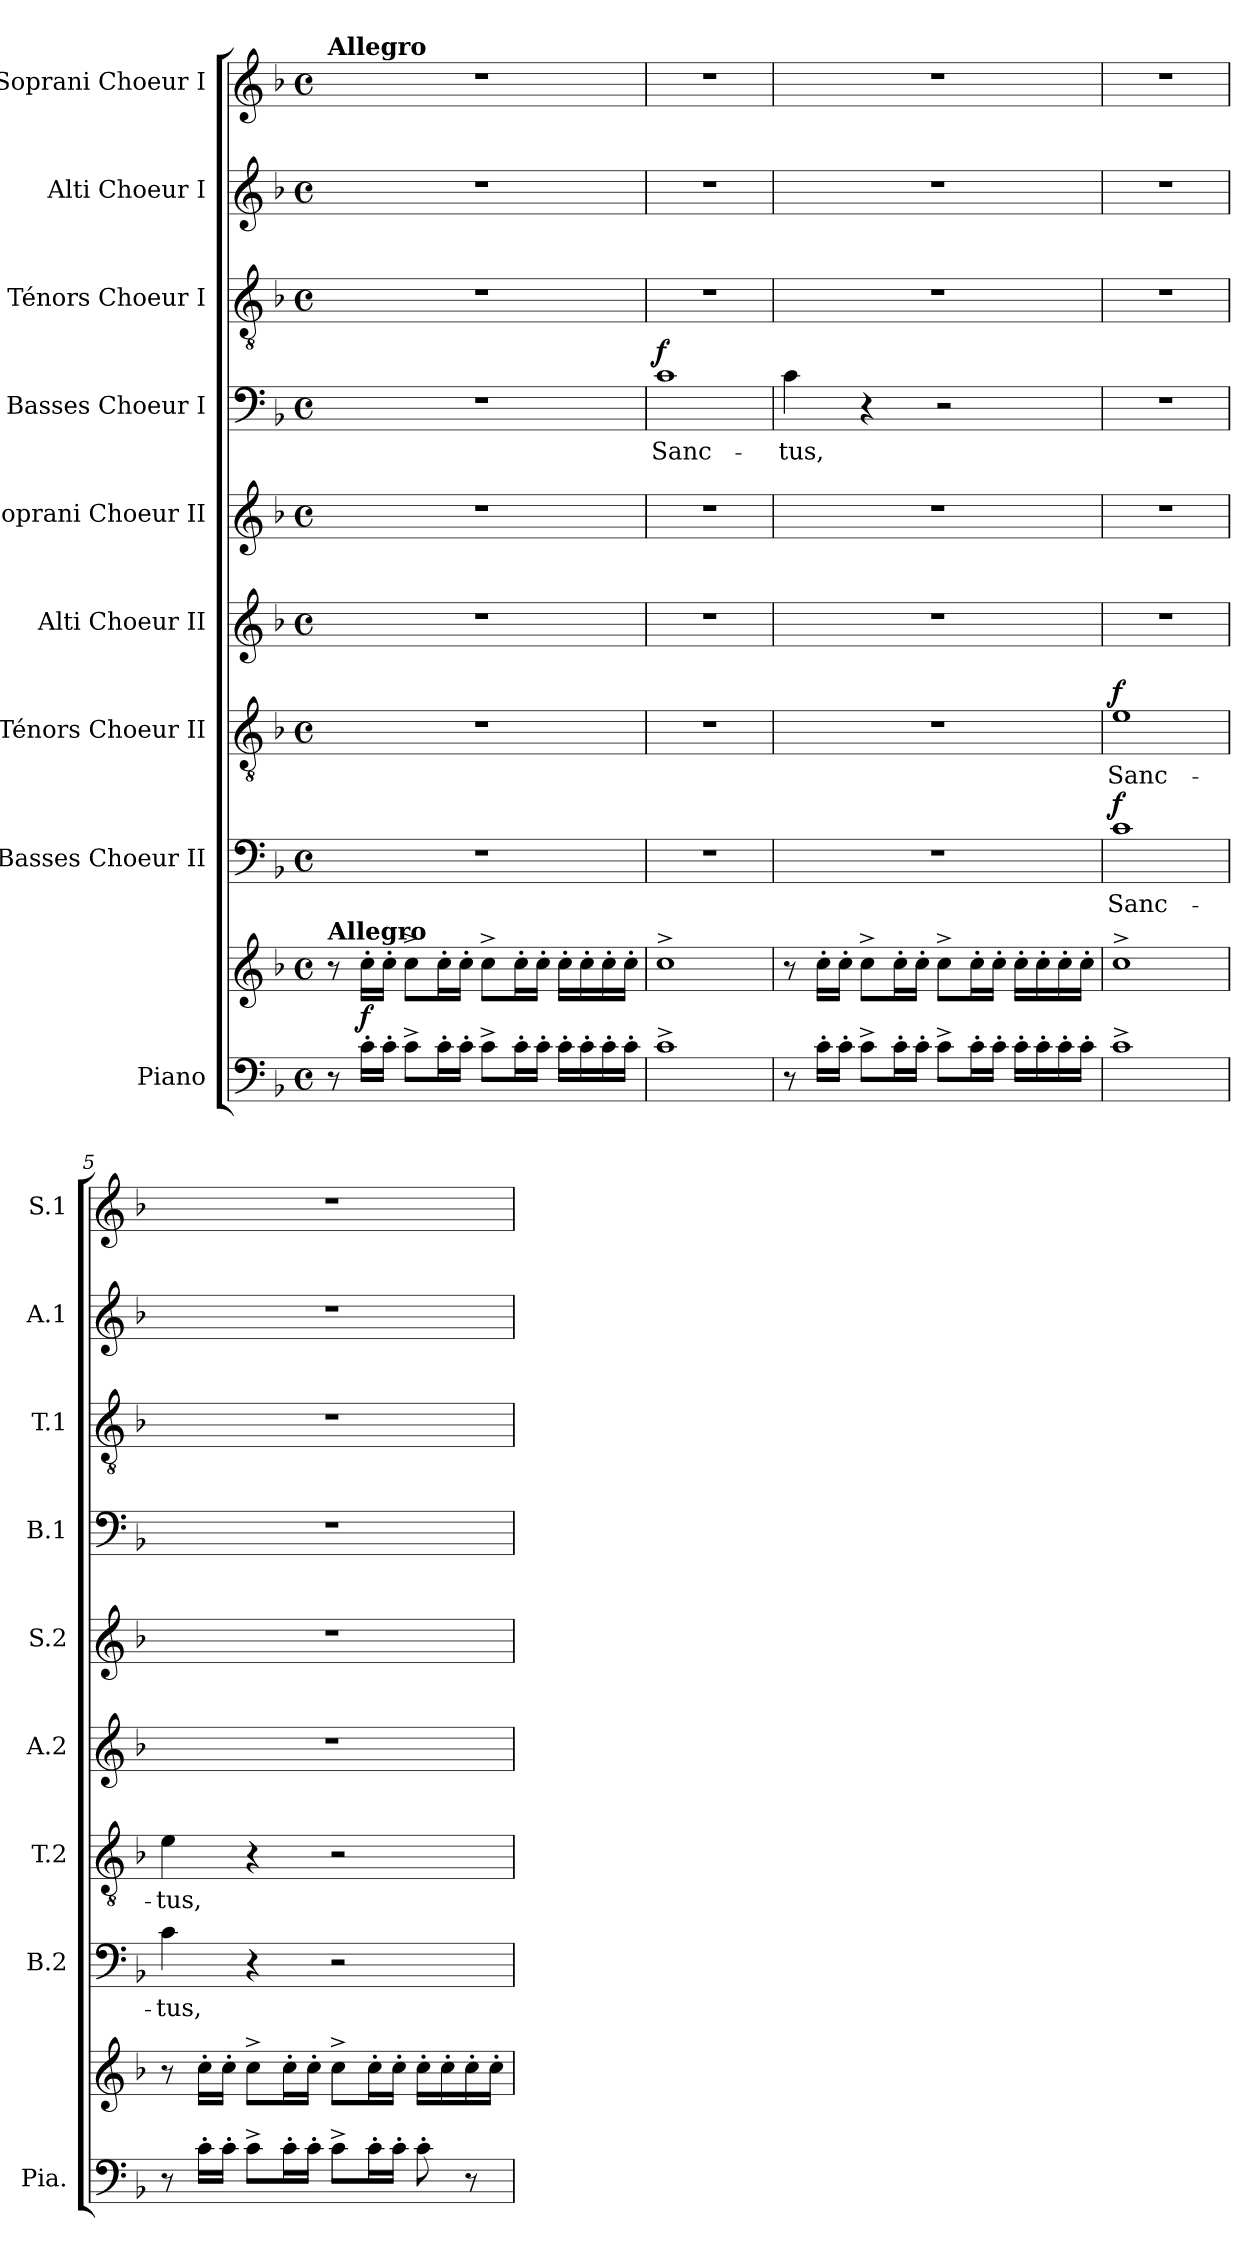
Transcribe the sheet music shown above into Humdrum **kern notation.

**kern	**kern	**dynam	**kern	**text	**dynam	**kern	**text	**dynam	**kern	**kern	**kern	**text	**dynam	**kern	**kern	**kern
*part9	*part9	*part9	*part8	*part8	*part8	*part7	*part7	*part7	*part6	*part5	*part4	*part4	*part4	*part3	*part2	*part1
*staff10	*staff9	*staff9/10	*staff8	*staff8	*staff8	*staff7	*staff7	*staff7	*staff6	*staff5	*staff4	*staff4	*staff4	*staff3	*staff2	*staff1
*I"Piano	*	*	*I"Basses Choeur II	*	*	*I"Ténors Choeur II	*	*	*I"Alti Choeur II	*I"Soprani Choeur II	*I"Basses Choeur I	*	*	*I"Ténors Choeur I	*I"Alti Choeur I	*I"Soprani Choeur I
*I'Pia.	*	*	*I'B.2	*	*	*I'T.2	*	*	*I'A.2	*I'S.2	*I'B.1	*	*	*I'T.1	*I'A.1	*I'S.1
*clefF4	*clefG2	*	*clefF4	*	*	*clefGv2	*	*	*clefG2	*clefG2	*clefF4	*	*	*clefGv2	*clefG2	*clefG2
*	*	*	*	*	*	*	*	*	*	*	*	*	*	*	*ITrd2c3	*
*k[b-]	*k[b-]	*	*k[b-]	*	*	*k[b-]	*	*	*k[b-]	*k[b-]	*k[b-]	*	*	*k[b-]	*k[f#c#]	*k[b-]
*M4/4	*M4/4	*	*M4/4	*	*	*M4/4	*	*	*M4/4	*M4/4	*M4/4	*	*	*M4/4	*M4/4	*M4/4
*met(c)	*met(c)	*	*met(c)	*	*	*met(c)	*	*	*met(c)	*met(c)	*met(c)	*	*	*met(c)	*met(c)	*met(c)
*MM188	*MM188	*	*MM188	*	*	*MM188	*	*	*MM188	*MM188	*MM188	*	*	*MM188	*MM188	*MM188
=1	=1	=1	=1	=1	=1	=1	=1	=1	=1	=1	=1	=1	=1	=1	=1	=1
!	!	!	!	!	!	!	!	!	!	!	!	!	!	!	!	!LO:TX:a:B:t=Allegro
!	!LO:TX:a:B:t=Allegro	!	!	!	!	!	!	!	!	!	!	!	!	!	!	!
8r	8r	.	1r	.	.	1r	.	.	1r	1r	1r	.	.	1r	1r	1r
!	!	!LO:DY:a=2	!	!	!	!	!	!	!	!	!	!	!	!	!	!
16c'\LL	16cc'\LL	f	.	.	.	.	.	.	.	.	.	.	.	.	.	.
16c'\JJ	16cc'\JJ	.	.	.	.	.	.	.	.	.	.	.	.	.	.	.
8c^\L	8cc^\L	.	.	.	.	.	.	.	.	.	.	.	.	.	.	.
16c'\L	16cc'\L	.	.	.	.	.	.	.	.	.	.	.	.	.	.	.
16c'\JJ	16cc'\JJ	.	.	.	.	.	.	.	.	.	.	.	.	.	.	.
8c^\L	8cc^\L	.	.	.	.	.	.	.	.	.	.	.	.	.	.	.
16c'\L	16cc'\L	.	.	.	.	.	.	.	.	.	.	.	.	.	.	.
16c'\JJ	16cc'\JJ	.	.	.	.	.	.	.	.	.	.	.	.	.	.	.
16c'\LL	16cc'\LL	.	.	.	.	.	.	.	.	.	.	.	.	.	.	.
16c'\	16cc'\	.	.	.	.	.	.	.	.	.	.	.	.	.	.	.
16c'\	16cc'\	.	.	.	.	.	.	.	.	.	.	.	.	.	.	.
16c'\JJ	16cc'\JJ	.	.	.	.	.	.	.	.	.	.	.	.	.	.	.
=2	=2	=2	=2	=2	=2	=2	=2	=2	=2	=2	=2	=2	=2	=2	=2	=2
!	!	!	!	!	!	!	!	!	!	!	!	!	!LO:DY:a	!	!	!
1c^	1cc^	.	1r	.	.	1r	.	.	1r	1r	1c	Sanc-	f	1r	1r	1r
=3	=3	=3	=3	=3	=3	=3	=3	=3	=3	=3	=3	=3	=3	=3	=3	=3
8r	8r	.	1r	.	.	1r	.	.	1r	1r	4c\	-tus,	.	1r	1r	1r
16c'\LL	16cc'\LL	.	.	.	.	.	.	.	.	.	.	.	.	.	.	.
16c'\JJ	16cc'\JJ	.	.	.	.	.	.	.	.	.	.	.	.	.	.	.
8c^\L	8cc^\L	.	.	.	.	.	.	.	.	.	4r	.	.	.	.	.
16c'\L	16cc'\L	.	.	.	.	.	.	.	.	.	.	.	.	.	.	.
16c'\JJ	16cc'\JJ	.	.	.	.	.	.	.	.	.	.	.	.	.	.	.
8c^\L	8cc^\L	.	.	.	.	.	.	.	.	.	2r	.	.	.	.	.
16c'\L	16cc'\L	.	.	.	.	.	.	.	.	.	.	.	.	.	.	.
16c'\JJ	16cc'\JJ	.	.	.	.	.	.	.	.	.	.	.	.	.	.	.
16c'\LL	16cc'\LL	.	.	.	.	.	.	.	.	.	.	.	.	.	.	.
16c'\	16cc'\	.	.	.	.	.	.	.	.	.	.	.	.	.	.	.
16c'\	16cc'\	.	.	.	.	.	.	.	.	.	.	.	.	.	.	.
16c'\JJ	16cc'\JJ	.	.	.	.	.	.	.	.	.	.	.	.	.	.	.
=4	=4	=4	=4	=4	=4	=4	=4	=4	=4	=4	=4	=4	=4	=4	=4	=4
!	!	!	!	!	!LO:DY:a	!	!	!LO:DY:a	!	!	!	!	!	!	!	!
1c^	1cc^	.	1c	Sanc-	f	1e	Sanc-	f	1r	1r	1r	.	.	1r	1r	1r
=5	=5	=5	=5	=5	=5	=5	=5	=5	=5	=5	=5	=5	=5	=5	=5	=5
8r	8r	.	4c\	-tus,	.	4e\	-tus,	.	1r	1r	1r	.	.	1r	1r	1r
16c'\LL	16cc'\LL	.	.	.	.	.	.	.	.	.	.	.	.	.	.	.
16c'\JJ	16cc'\JJ	.	.	.	.	.	.	.	.	.	.	.	.	.	.	.
8c^\L	8cc^\L	.	4r	.	.	4r	.	.	.	.	.	.	.	.	.	.
16c'\L	16cc'\L	.	.	.	.	.	.	.	.	.	.	.	.	.	.	.
16c'\JJ	16cc'\JJ	.	.	.	.	.	.	.	.	.	.	.	.	.	.	.
8c^\L	8cc^\L	.	2r	.	.	2r	.	.	.	.	.	.	.	.	.	.
16c'\L	16cc'\L	.	.	.	.	.	.	.	.	.	.	.	.	.	.	.
16c'\JJ	16cc'\JJ	.	.	.	.	.	.	.	.	.	.	.	.	.	.	.
8c'\	16cc'\LL	.	.	.	.	.	.	.	.	.	.	.	.	.	.	.
.	16cc'\	.	.	.	.	.	.	.	.	.	.	.	.	.	.	.
8r	16cc'\	.	.	.	.	.	.	.	.	.	.	.	.	.	.	.
.	16cc'\JJ	.	.	.	.	.	.	.	.	.	.	.	.	.	.	.
=	=	=	=	=	=	=	=	=	=	=	=	=	=	=	=	=
*-	*-	*-	*-	*-	*-	*-	*-	*-	*-	*-	*-	*-	*-	*-	*-	*-
